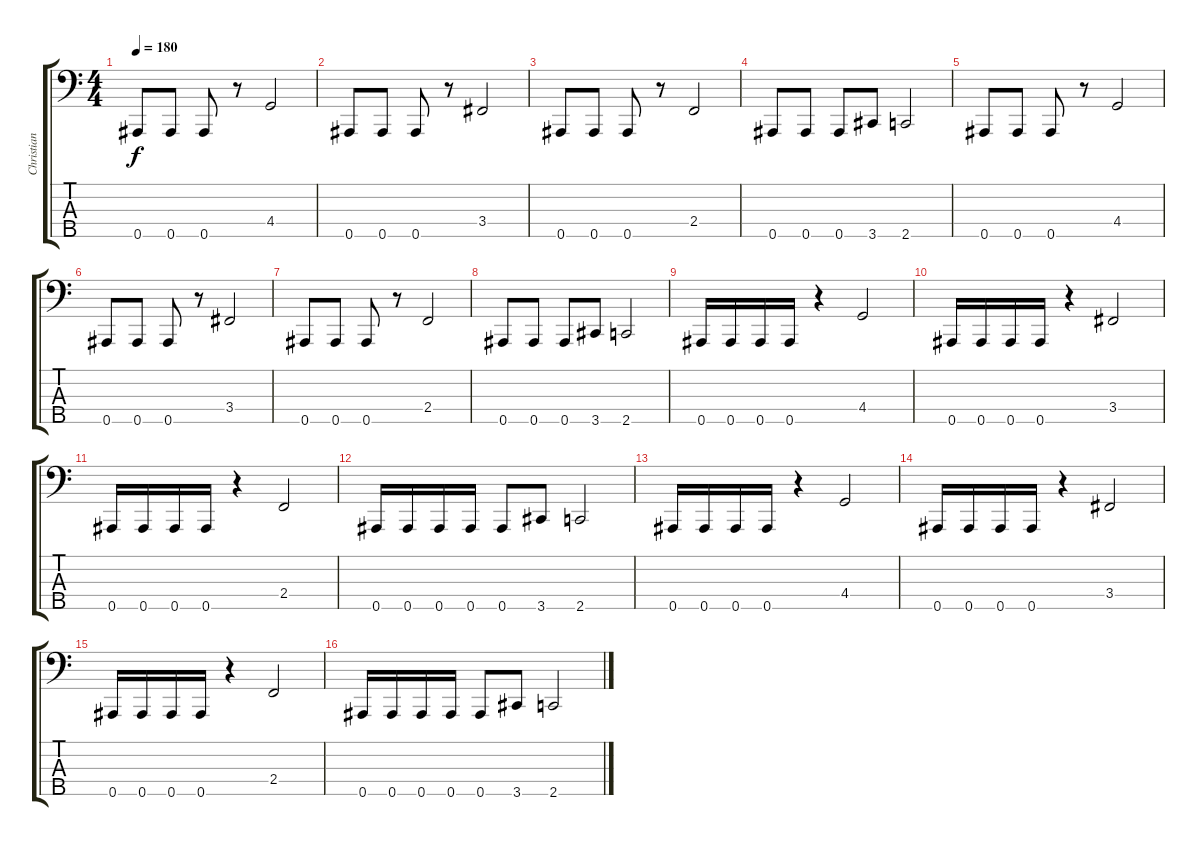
\track ("Christian " "Christian ") {instrument electricbasspick}
\staff {score tabs}
\tuning (Gb2 Db2 Ab1 Eb1 Bb0) {hide}
\ts (4 4)
\tempo 180
\clef f4
\ks c
0.5.8{dy f} 0.5.8 0.5.8 r.8 4.4.2 |
0.5.8 0.5.8 0.5.8 r.8 3.4.2 |
0.5.8 0.5.8 0.5.8 r.8 2.4.2 |
0.5.8 0.5.8 0.5.8 3.5.8 2.5.2 |
0.5.8 0.5.8 0.5.8 r.8 4.4.2 |
0.5.8 0.5.8 0.5.8 r.8 3.4.2 |
0.5.8 0.5.8 0.5.8 r.8 2.4.2 |
0.5.8 0.5.8 0.5.8 3.5.8 2.5.2 |
0.5.16 0.5.16 0.5.16 0.5.16 r.4 4.4.2 |
0.5.16 0.5.16 0.5.16 0.5.16 r.4 3.4.2 |
0.5.16 0.5.16 0.5.16 0.5.16 r.4 2.4.2 |
0.5.16 0.5.16 0.5.16 0.5.16 0.5.8 3.5.8 2.5.2 |
0.5.16 0.5.16 0.5.16 0.5.16 r.4 4.4.2 |
0.5.16 0.5.16 0.5.16 0.5.16 r.4 3.4.2 |
0.5.16 0.5.16 0.5.16 0.5.16 r.4 2.4.2 |
0.5.16 0.5.16 0.5.16 0.5.16 0.5.8 3.5.8 2.5.2
